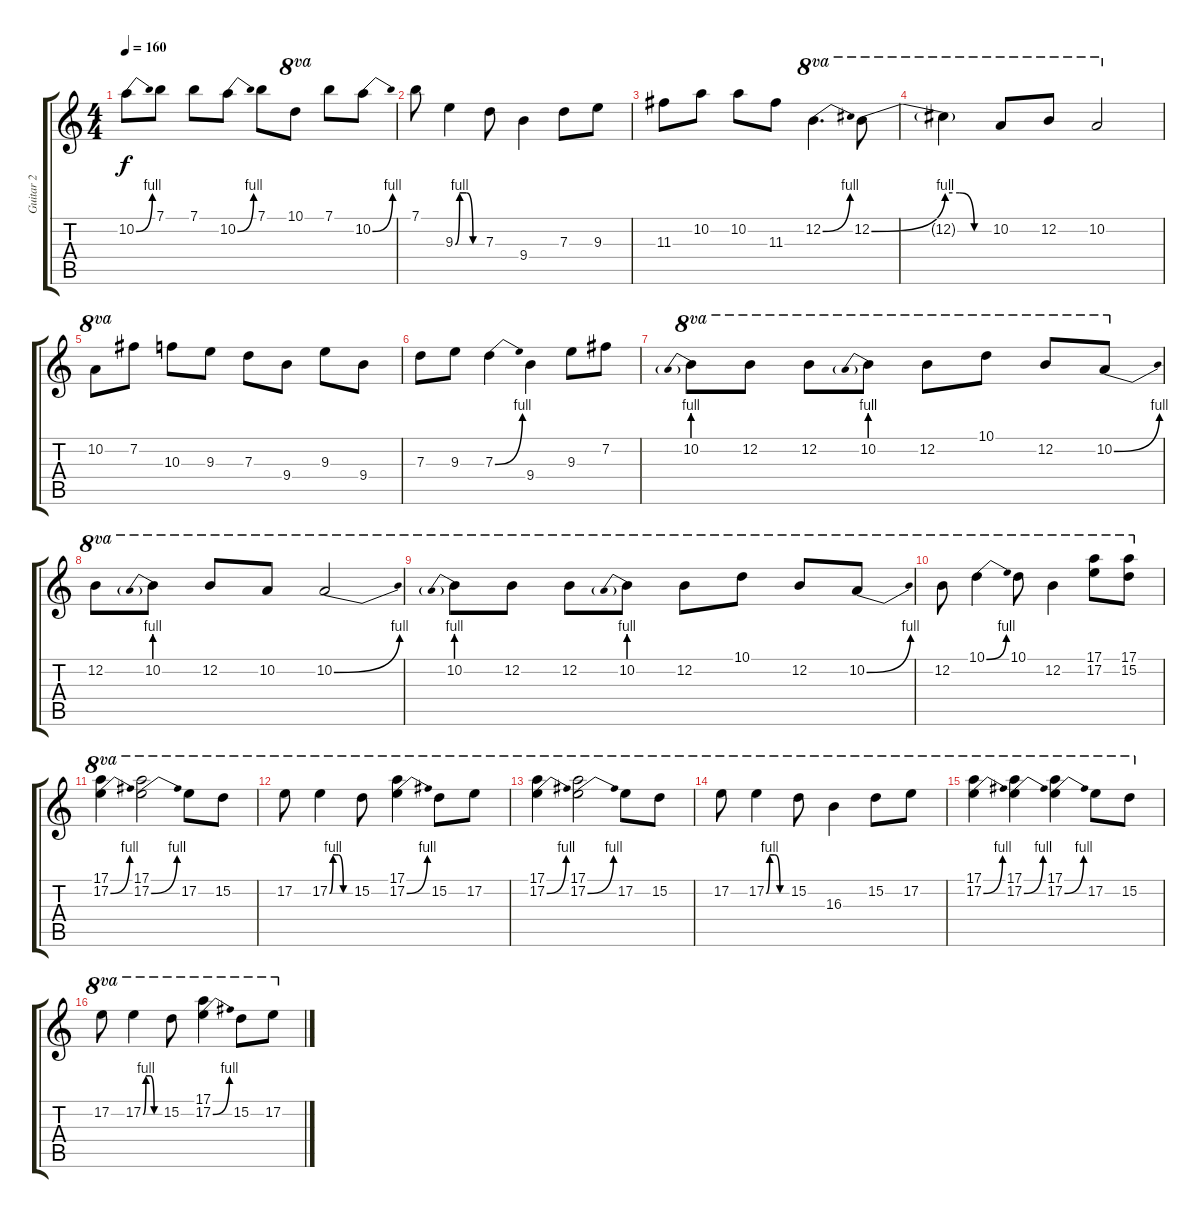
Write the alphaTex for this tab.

\track ("Guitar 2" "Guitar 2") {instrument overdrivenguitar}
\staff {score tabs}
\tuning (E4 B3 G3 D3 A2 E2) {hide}
\ts (4 4)
\tempo 160
\clef g2
\ks c
10.2{be (bend 0 0 60 4)}.8{dy f} 7.1.8 7.1.8 10.2{be (bend 0 0 60 4)}.8 7.1.8 10.1.8{ot 8va} 7.1.8 10.2{be (bend 0 0 60 4)}.8 |
7.1.8 9.3{be (custom 0 0 10 4 25 4 40 0 60 0)}.4 7.3.8 9.4.4 7.3.8 9.3.8 |
11.3.8 10.2.8 10.2.8 11.3.8 12.2{be (bend 0 0 60 4)}.4{d ot 8va} 12.2{be (bend 0 0 60 4)}.8{ot 8va} |
12.2{be (custom 0 4 20 4 40 0 60 0) t}.4{ot 8va} 10.2.8{ot 8va} 12.2.8{ot 8va} 10.2.2{ot 8va} |
10.2.8{ot 8va} 7.2.8 10.3.8 9.3.8 7.3.8 9.4.8 9.3.8 9.4.8 |
7.3.8 9.3.8 7.3{be (bend 0 0 60 4)}.4 9.4.4 9.3.8 7.2.8 |
10.2{be (prebend 0 4 60 4)}.8{ot 8va} 12.2.8{ot 8va} 12.2.8{ot 8va} 10.2{be (prebend 0 4 60 4)}.8{ot 8va} 12.2.8{ot 8va} 10.1.8{ot 8va} 12.2.8{ot 8va} 10.2{be (bend 0 0 60 4)}.8{ot 8va} |
12.2.8{ot 8va} 10.2{be (prebend 0 4 60 4)}.8{ot 8va} 12.2.8{ot 8va} 10.2.8{ot 8va} 10.2{be (bend 0 0 60 4)}.2{ot 8va} |
10.2{be (prebend 0 4 60 4)}.8{ot 8va} 12.2.8{ot 8va} 12.2.8{ot 8va} 10.2{be (prebend 0 4 60 4)}.8{ot 8va} 12.2.8{ot 8va} 10.1.8{ot 8va} 12.2.8{ot 8va} 10.2{be (bend 0 0 60 4)}.8{ot 8va} |
12.2.8{ot 8va} 10.1{be (bend 0 0 60 4)}.4{ot 8va} 10.1.8{ot 8va} 12.2.4{ot 8va} (17.1 17.2).8{ot 8va} (17.1 15.2).8{ot 8va} |
(17.1 17.2{be (bend 0 0 60 4)}).4{ot 8va} (17.1 17.2{be (bend 0 0 60 4)}).2{ot 8va} 17.2.8{ot 8va} 15.2.8{ot 8va} |
17.2.8{ot 8va} 17.2{be (custom 0 0 10 4 25 4 40 0 60 0)}.4{ot 8va} 15.2.8{ot 8va} (17.1 17.2{be (bend 0 0 60 4)}).4{ot 8va} 15.2.8{ot 8va} 17.2.8{ot 8va} |
(17.1 17.2{be (bend 0 0 60 4)}).4{ot 8va} (17.1 17.2{be (bend 0 0 60 4)}).2{ot 8va} 17.2.8{ot 8va} 15.2.8{ot 8va} |
17.2.8{ot 8va} 17.2{be (custom 0 0 10 4 25 4 40 0 60 0)}.4{ot 8va} 15.2.8{ot 8va} 16.3.4{ot 8va} 15.2.8{ot 8va} 17.2.8{ot 8va} |
(17.1 17.2{be (bend 0 0 60 4)}).4{ot 8va} (17.1 17.2{be (bend 0 0 60 4)}).4{ot 8va} (17.1 17.2{be (bend 0 0 60 4)}).4{ot 8va} 17.2.8{ot 8va} 15.2.8{ot 8va} |
17.2.8{ot 8va} 17.2{be (custom 0 0 10 4 25 4 40 0 60 0)}.4{ot 8va} 15.2.8{ot 8va} (17.1 17.2{be (bend 0 0 60 4)}).4{ot 8va} 15.2.8{ot 8va} 17.2.8{ot 8va}
